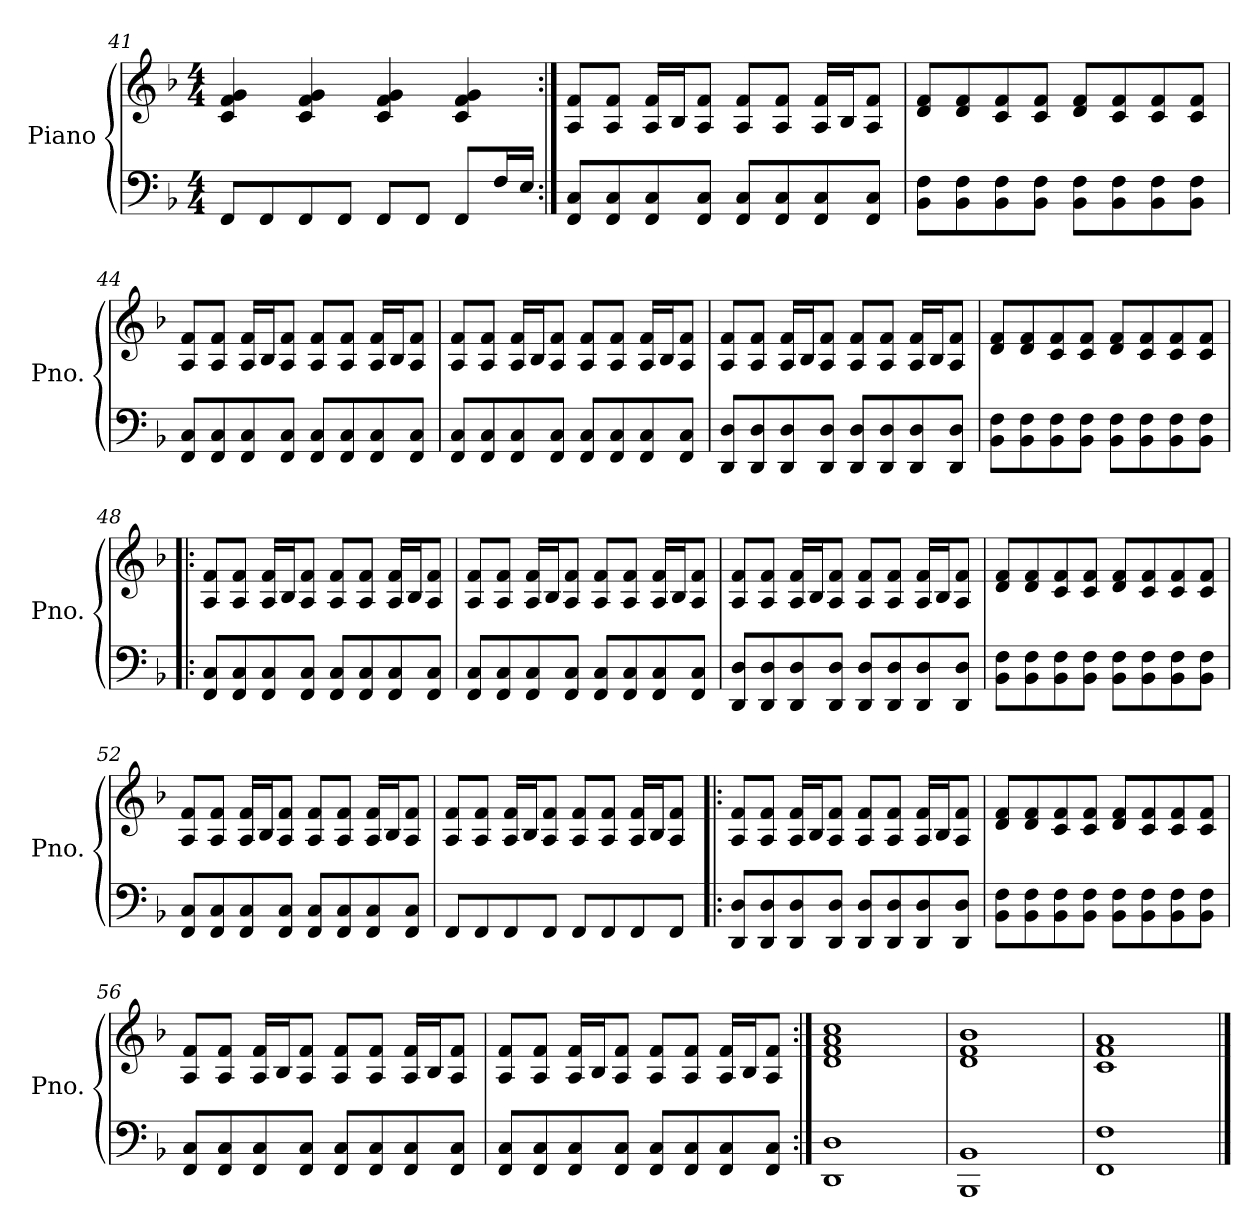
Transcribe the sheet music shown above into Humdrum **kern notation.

**kern	**kern
*part1	*part1
*staff2	*staff1
*I"Piano	*
*I'Pno.	*
*clefF4	*clefG2
*k[b-]	*k[b-]
*M4/4	*M4/4
=41	=41
8FF/L	4c/ 4f/ 4g/
8FF/	.
8FF/	4c/ 4f/ 4g/
8FF/J	.
8FF/L	4c/ 4f/ 4g/
8FF/J	.
8FF/L	4c/ 4f/ 4g/
16F/L	.
16E/JJ	.
!!LO:LB:g=z
=42:|!	=42:|!
8FF/ 8C/L	8A/ 8f/L
8FF/ 8C/	8A/ 8f/J
8FF/ 8C/	16A/ 16f/LL
.	16B-/J
8FF/ 8C/J	8A/ 8f/J
8FF/ 8C/L	8A/ 8f/L
8FF/ 8C/	8A/ 8f/J
8FF/ 8C/	16A/ 16f/LL
.	16B-/J
8FF/ 8C/J	8A/ 8f/J
=43	=43
8BB-\ 8F\L	8d/ 8f/L
8BB-\ 8F\	8d/ 8f/
8BB-\ 8F\	8c/ 8f/
8BB-\ 8F\J	8c/ 8f/J
8BB-\ 8F\L	8d/ 8f/L
8BB-\ 8F\	8c/ 8f/
8BB-\ 8F\	8c/ 8f/
8BB-\ 8F\J	8c/ 8f/J
=44	=44
8FF/ 8C/L	8A/ 8f/L
8FF/ 8C/	8A/ 8f/J
8FF/ 8C/	16A/ 16f/LL
.	16B-/J
8FF/ 8C/J	8A/ 8f/J
8FF/ 8C/L	8A/ 8f/L
8FF/ 8C/	8A/ 8f/J
8FF/ 8C/	16A/ 16f/LL
.	16B-/J
8FF/ 8C/J	8A/ 8f/J
!!LO:LB:g=z
=45	=45
8FF/ 8C/L	8A/ 8f/L
8FF/ 8C/	8A/ 8f/J
8FF/ 8C/	16A/ 16f/LL
.	16B-/J
8FF/ 8C/J	8A/ 8f/J
8FF/ 8C/L	8A/ 8f/L
8FF/ 8C/	8A/ 8f/J
8FF/ 8C/	16A/ 16f/LL
.	16B-/J
8FF/ 8C/J	8A/ 8f/J
=46	=46
8DD/ 8D/L	8A/ 8f/L
8DD/ 8D/	8A/ 8f/J
8DD/ 8D/	16A/ 16f/LL
.	16B-/J
8DD/ 8D/J	8A/ 8f/J
8DD/ 8D/L	8A/ 8f/L
8DD/ 8D/	8A/ 8f/J
8DD/ 8D/	16A/ 16f/LL
.	16B-/J
8DD/ 8D/J	8A/ 8f/J
=47	=47
8BB-\ 8F\L	8d/ 8f/L
8BB-\ 8F\	8d/ 8f/
8BB-\ 8F\	8c/ 8f/
8BB-\ 8F\J	8c/ 8f/J
8BB-\ 8F\L	8d/ 8f/L
8BB-\ 8F\	8c/ 8f/
8BB-\ 8F\	8c/ 8f/
8BB-\ 8F\J	8c/ 8f/J
!!LO:PB:g=z
=48!|:	=48!|:
8FF/ 8C/L	8A/ 8f/L
8FF/ 8C/	8A/ 8f/J
8FF/ 8C/	16A/ 16f/LL
.	16B-/J
8FF/ 8C/J	8A/ 8f/J
8FF/ 8C/L	8A/ 8f/L
8FF/ 8C/	8A/ 8f/J
8FF/ 8C/	16A/ 16f/LL
.	16B-/J
8FF/ 8C/J	8A/ 8f/J
=49	=49
8FF/ 8C/L	8A/ 8f/L
8FF/ 8C/	8A/ 8f/J
8FF/ 8C/	16A/ 16f/LL
.	16B-/J
8FF/ 8C/J	8A/ 8f/J
8FF/ 8C/L	8A/ 8f/L
8FF/ 8C/	8A/ 8f/J
8FF/ 8C/	16A/ 16f/LL
.	16B-/J
8FF/ 8C/J	8A/ 8f/J
=50	=50
8DD/ 8D/L	8A/ 8f/L
8DD/ 8D/	8A/ 8f/J
8DD/ 8D/	16A/ 16f/LL
.	16B-/J
8DD/ 8D/J	8A/ 8f/J
8DD/ 8D/L	8A/ 8f/L
8DD/ 8D/	8A/ 8f/J
8DD/ 8D/	16A/ 16f/LL
.	16B-/J
8DD/ 8D/J	8A/ 8f/J
!!LO:LB:g=z
=51	=51
8BB-\ 8F\L	8d/ 8f/L
8BB-\ 8F\	8d/ 8f/
8BB-\ 8F\	8c/ 8f/
8BB-\ 8F\J	8c/ 8f/J
8BB-\ 8F\L	8d/ 8f/L
8BB-\ 8F\	8c/ 8f/
8BB-\ 8F\	8c/ 8f/
8BB-\ 8F\J	8c/ 8f/J
=52	=52
8FF/ 8C/L	8A/ 8f/L
8FF/ 8C/	8A/ 8f/J
8FF/ 8C/	16A/ 16f/LL
.	16B-/J
8FF/ 8C/J	8A/ 8f/J
8FF/ 8C/L	8A/ 8f/L
8FF/ 8C/	8A/ 8f/J
8FF/ 8C/	16A/ 16f/LL
.	16B-/J
8FF/ 8C/J	8A/ 8f/J
=53	=53
8FF/L	8A/ 8f/L
8FF/	8A/ 8f/J
8FF/	16A/ 16f/LL
.	16B-/J
8FF/J	8A/ 8f/J
8FF/L	8A/ 8f/L
8FF/	8A/ 8f/J
8FF/	16A/ 16f/LL
.	16B-/J
8FF/J	8A/ 8f/J
!!LO:LB:g=z
=54!|:	=54!|:
8DD/ 8D/L	8A/ 8f/L
8DD/ 8D/	8A/ 8f/J
8DD/ 8D/	16A/ 16f/LL
.	16B-/J
8DD/ 8D/J	8A/ 8f/J
8DD/ 8D/L	8A/ 8f/L
8DD/ 8D/	8A/ 8f/J
8DD/ 8D/	16A/ 16f/LL
.	16B-/J
8DD/ 8D/J	8A/ 8f/J
=55	=55
8BB-\ 8F\L	8d/ 8f/L
8BB-\ 8F\	8d/ 8f/
8BB-\ 8F\	8c/ 8f/
8BB-\ 8F\J	8c/ 8f/J
8BB-\ 8F\L	8d/ 8f/L
8BB-\ 8F\	8c/ 8f/
8BB-\ 8F\	8c/ 8f/
8BB-\ 8F\J	8c/ 8f/J
=56	=56
8FF/ 8C/L	8A/ 8f/L
8FF/ 8C/	8A/ 8f/J
8FF/ 8C/	16A/ 16f/LL
.	16B-/J
8FF/ 8C/J	8A/ 8f/J
8FF/ 8C/L	8A/ 8f/L
8FF/ 8C/	8A/ 8f/J
8FF/ 8C/	16A/ 16f/LL
.	16B-/J
8FF/ 8C/J	8A/ 8f/J
!!LO:LB:g=z
=57	=57
8FF/ 8C/L	8A/ 8f/L
8FF/ 8C/	8A/ 8f/J
8FF/ 8C/	16A/ 16f/LL
.	16B-/J
8FF/ 8C/J	8A/ 8f/J
8FF/ 8C/L	8A/ 8f/L
8FF/ 8C/	8A/ 8f/J
8FF/ 8C/	16A/ 16f/LL
.	16B-/J
8FF/ 8C/J	8A/ 8f/J
=58:|!	=58:|!
1DD 1D	1d 1f 1a 1cc
=59	=59
1BBB- 1BB-	1d 1f 1b-
=60	=60
1FF 1F	1c 1f 1a
==	==
*-	*-
